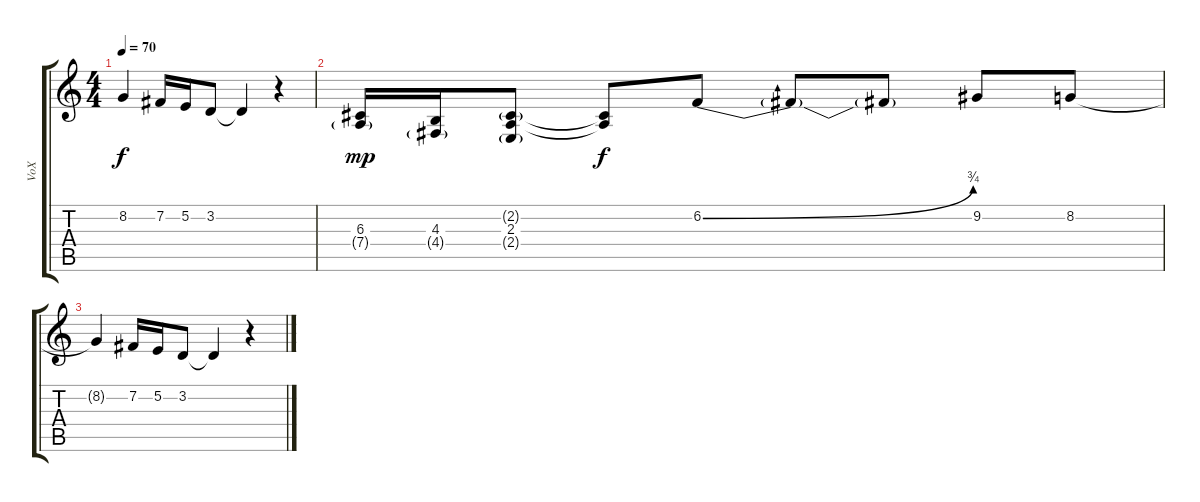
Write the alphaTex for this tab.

\track ("VoX" "VoX") {instrument lead1square}
\staff {score tabs}
\tuning (E4 B3 G3 D3 A2 E2) {hide}
\ts (4 4)
\tempo 70
\clef g2
\ks c
8.2{t}.4{dy f} 7.2.16 5.2.16 3.2.8 3.2{t}.4 r.4 |
(6.3 7.4{g}).16{dy mp} (4.3 4.4{g}).16 (2.2{g} 2.3 2.4{g}).8 (2.2{t} 2.3{t}).8{dy f} 6.2{be (bend 0 0 60 3)}.8 6.2{t}.8 6.2{t}.8 9.2.8 8.2.8 |
8.2{t}.4 7.2.16 5.2.16 3.2.8 3.2{t}.4 r.4
